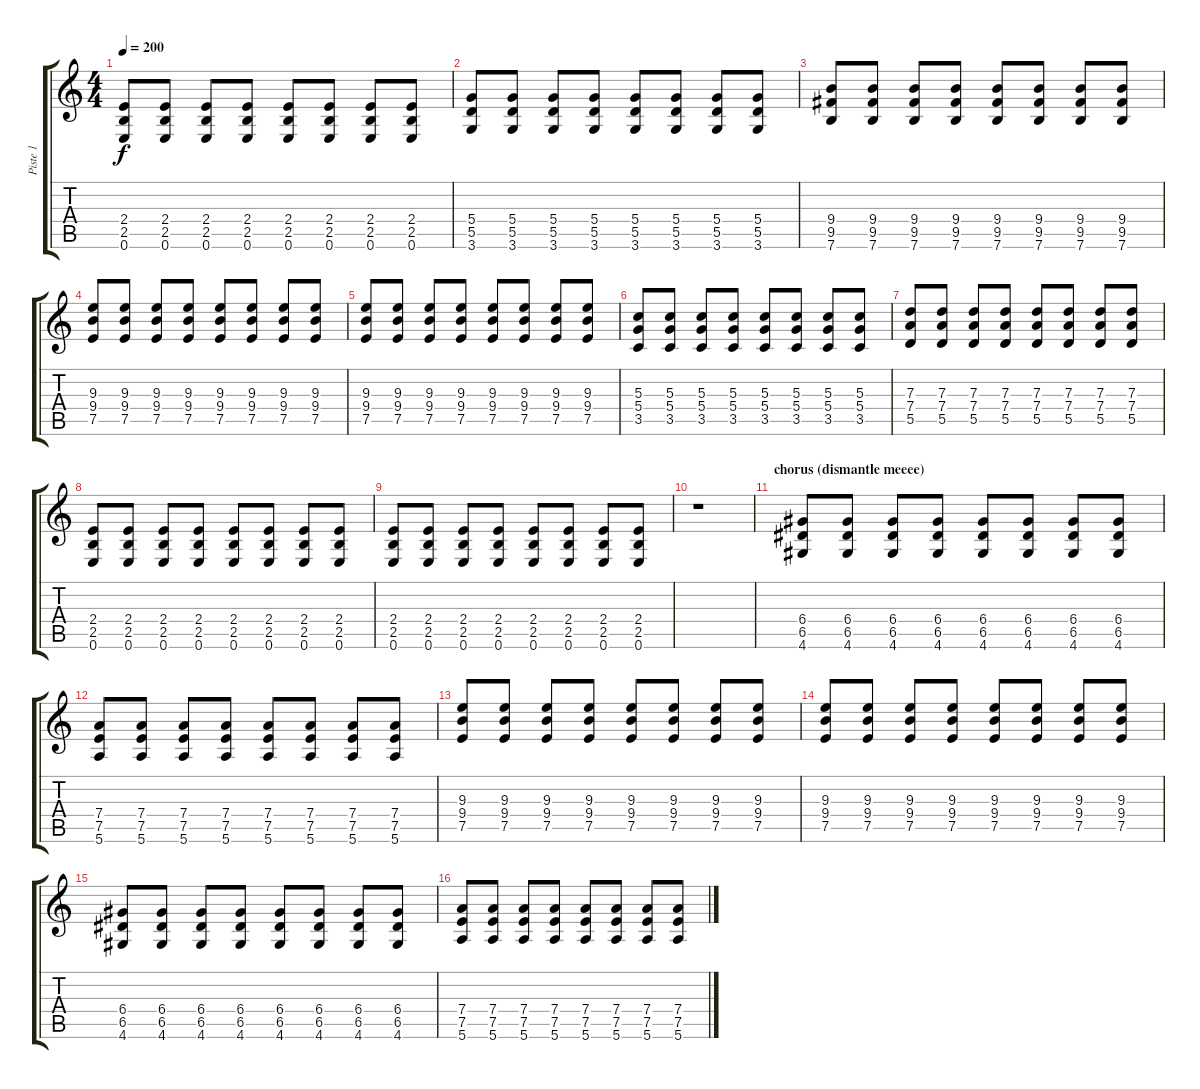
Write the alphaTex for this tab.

\track ("Piste 1" "Piste 1") {instrument overdrivenguitar}
\staff {score tabs}
\tuning (E4 B3 G3 D3 A2 E2) {hide}
\ts (4 4)
\tempo 200
\clef g2
\ks c
(2.4 2.5 0.6).8{dy f} (2.4 2.5 0.6).8 (2.4 2.5 0.6).8 (2.4 2.5 0.6).8 (2.4 2.5 0.6).8 (2.4 2.5 0.6).8 (2.4 2.5 0.6).8 (2.4 2.5 0.6).8 |
(5.4 5.5 3.6).8 (5.4 5.5 3.6).8 (5.4 5.5 3.6).8 (5.4 5.5 3.6).8 (5.4 5.5 3.6).8 (5.4 5.5 3.6).8 (5.4 5.5 3.6).8 (5.4 5.5 3.6).8 |
(9.4 9.5 7.6).8 (9.4 9.5 7.6).8 (9.4 9.5 7.6).8 (9.4 9.5 7.6).8 (9.4 9.5 7.6).8 (9.4 9.5 7.6).8 (9.4 9.5 7.6).8 (9.4 9.5 7.6).8 |
(9.3 9.4 7.5).8 (9.3 9.4 7.5).8 (9.3 9.4 7.5).8 (9.3 9.4 7.5).8 (9.3 9.4 7.5).8 (9.3 9.4 7.5).8 (9.3 9.4 7.5).8 (9.3 9.4 7.5).8 |
(9.3 9.4 7.5).8 (9.3 9.4 7.5).8 (9.3 9.4 7.5).8 (9.3 9.4 7.5).8 (9.3 9.4 7.5).8 (9.3 9.4 7.5).8 (9.3 9.4 7.5).8 (9.3 9.4 7.5).8 |
(5.3 5.4 3.5).8 (5.3 5.4 3.5).8 (5.3 5.4 3.5).8 (5.3 5.4 3.5).8 (5.3 5.4 3.5).8 (5.3 5.4 3.5).8 (5.3 5.4 3.5).8 (5.3 5.4 3.5).8 |
(7.3 7.4 5.5).8 (7.3 7.4 5.5).8 (7.3 7.4 5.5).8 (7.3 7.4 5.5).8 (7.3 7.4 5.5).8 (7.3 7.4 5.5).8 (7.3 7.4 5.5).8 (7.3 7.4 5.5).8 |
(2.4 2.5 0.6).8 (2.4 2.5 0.6).8 (2.4 2.5 0.6).8 (2.4 2.5 0.6).8 (2.4 2.5 0.6).8 (2.4 2.5 0.6).8 (2.4 2.5 0.6).8 (2.4 2.5 0.6).8 |
(2.4 2.5 0.6).8 (2.4 2.5 0.6).8 (2.4 2.5 0.6).8 (2.4 2.5 0.6).8 (2.4 2.5 0.6).8 (2.4 2.5 0.6).8 (2.4 2.5 0.6).8 (2.4 2.5 0.6).8 |
r.1 |
\section ("" "chorus (dismantle meeee)")
(6.4 6.5 4.6).8 (6.4 6.5 4.6).8 (6.4 6.5 4.6).8 (6.4 6.5 4.6).8 (6.4 6.5 4.6).8 (6.4 6.5 4.6).8 (6.4 6.5 4.6).8 (6.4 6.5 4.6).8 |
(7.4 7.5 5.6).8 (7.4 7.5 5.6).8 (7.4 7.5 5.6).8 (7.4 7.5 5.6).8 (7.4 7.5 5.6).8 (7.4 7.5 5.6).8 (7.4 7.5 5.6).8 (7.4 7.5 5.6).8 |
(9.3 9.4 7.5).8 (9.3 9.4 7.5).8 (9.3 9.4 7.5).8 (9.3 9.4 7.5).8 (9.3 9.4 7.5).8 (9.3 9.4 7.5).8 (9.3 9.4 7.5).8 (9.3 9.4 7.5).8 |
(9.3 9.4 7.5).8 (9.3 9.4 7.5).8 (9.3 9.4 7.5).8 (9.3 9.4 7.5).8 (9.3 9.4 7.5).8 (9.3 9.4 7.5).8 (9.3 9.4 7.5).8 (9.3 9.4 7.5).8 |
(6.4 6.5 4.6).8 (6.4 6.5 4.6).8 (6.4 6.5 4.6).8 (6.4 6.5 4.6).8 (6.4 6.5 4.6).8 (6.4 6.5 4.6).8 (6.4 6.5 4.6).8 (6.4 6.5 4.6).8 |
(7.4 7.5 5.6).8 (7.4 7.5 5.6).8 (7.4 7.5 5.6).8 (7.4 7.5 5.6).8 (7.4 7.5 5.6).8 (7.4 7.5 5.6).8 (7.4 7.5 5.6).8 (7.4 7.5 5.6).8
